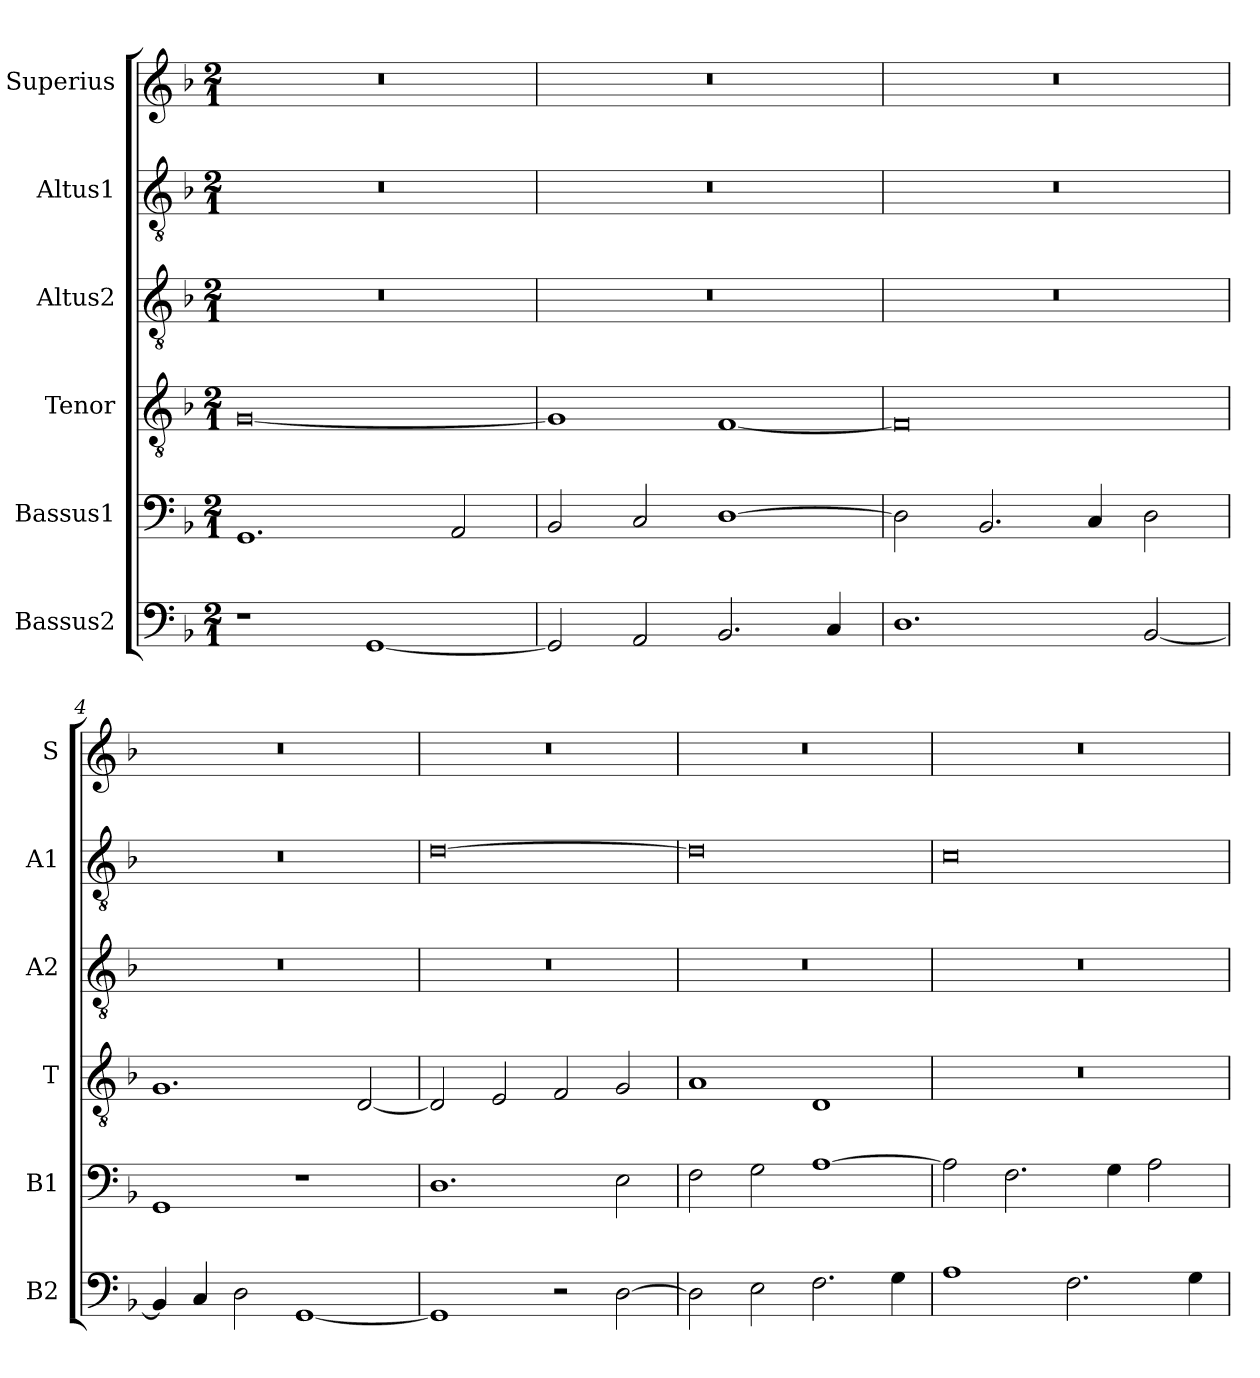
**kern	**kern	**kern	**kern	**kern	**kern
*part6	*part5	*part4	*part3	*part2	*part1
*staff6	*staff5	*staff4	*staff3	*staff2	*staff1
*I"Bassus2	*I"Bassus1	*I"Tenor	*I"Altus2	*I"Altus1	*I"Superius
*I'B2	*I'B1	*I'T	*I'A2	*I'A1	*I'S
*clefF4	*clefF4	*clefGv2	*clefGv2	*clefGv2	*clefG2
*k[b-]	*k[b-]	*k[b-]	*k[b-]	*k[b-]	*k[b-]
*M2/1	*M2/1	*M2/1	*M2/1	*M2/1	*M2/1
=1	=1	=1	=1	=1	=1
1r	1.GG	[0G	0r	0r	0r
[1GG	.	.	.	.	.
.	2AA/	.	.	.	.
=2	=2	=2	=2	=2	=2
2GG/]	2BB-/	1G]	0r	0r	0r
2AA/	2C/	.	.	.	.
2.BB-/	[1D	[1F	.	.	.
4C/	.	.	.	.	.
=3	=3	=3	=3	=3	=3
1.D	2D\]	0F]	0r	0r	0r
.	2.BB-/	.	.	.	.
.	4C/	.	.	.	.
[2BB-/	2D\	.	.	.	.
=4	=4	=4	=4	=4	=4
4BB-/]	1GG	1.G	0r	0r	0r
4C/	.	.	.	.	.
2D\	.	.	.	.	.
[1GG	1r	.	.	.	.
.	.	[2D/	.	.	.
=5	=5	=5	=5	=5	=5
1GG]	1.D	2D/]	0r	[0d	0r
.	.	2E/	.	.	.
2r	.	2F/	.	.	.
[2D\	2E\	2G/	.	.	.
=6	=6	=6	=6	=6	=6
2D\]	2F\	1A	0r	0d]	0r
2E\	2G\	.	.	.	.
2.F\	[1A	1D	.	.	.
4G\	.	.	.	.	.
=7	=7	=7	=7	=7	=7
1A	2A\]	0r	0r	0c	0r
.	2.F\	.	.	.	.
2.F\	.	.	.	.	.
.	4G\	.	.	.	.
.	2A\	.	.	.	.
4G\	.	.	.	.	.
=	=	=	=	=	=
*-	*-	*-	*-	*-	*-
